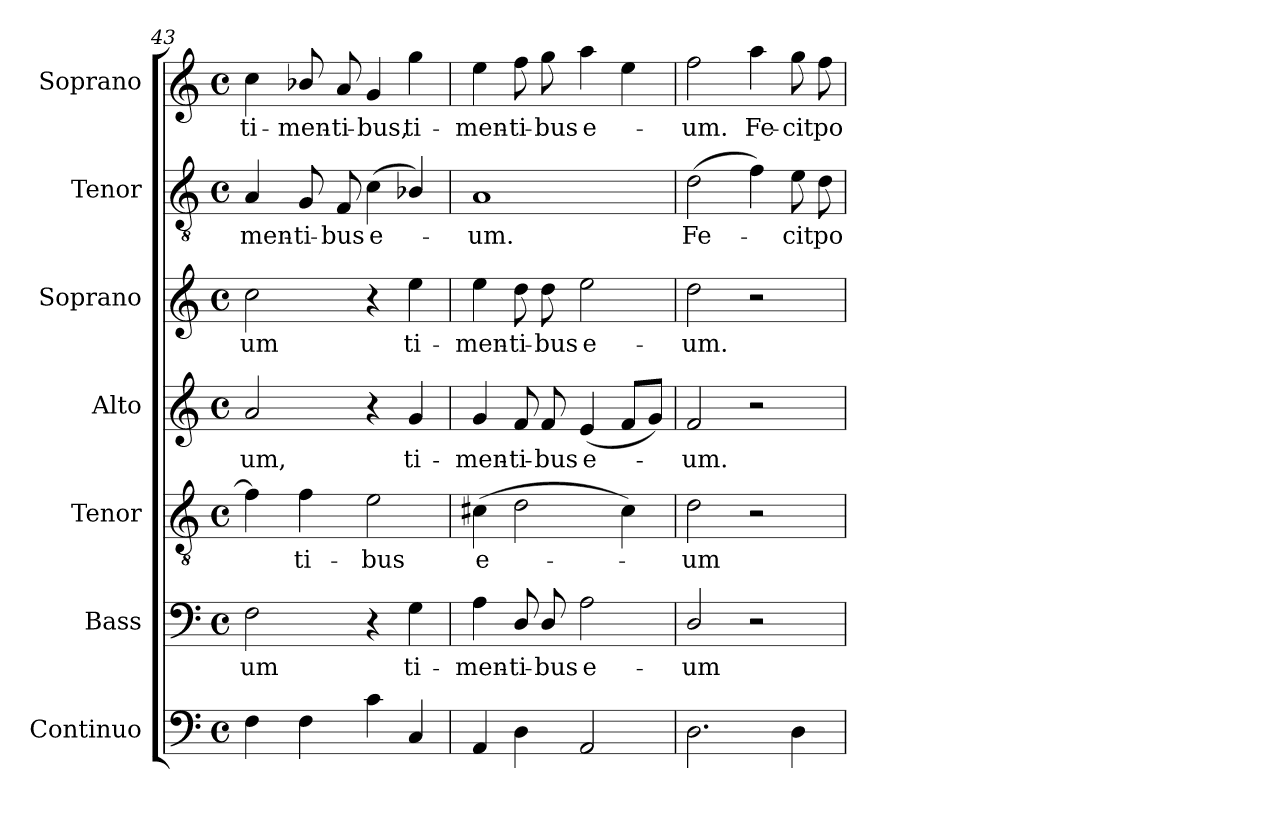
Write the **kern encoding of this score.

**kern	**kern	**text	**kern	**text	**kern	**text	**kern	**text	**kern	**text	**kern	**text
*part7	*part6	*part6	*part5	*part5	*part4	*part4	*part3	*part3	*part2	*part2	*part1	*part1
*staff7	*staff6	*staff6	*staff5	*staff5	*staff4	*staff4	*staff3	*staff3	*staff2	*staff2	*staff1	*staff1
*I"Continuo	*I"Bass	*	*I"Tenor	*	*I"Alto	*	*I"Soprano	*	*I"Tenor	*	*I"Soprano	*
*I'Cont.	*I'B.	*	*I'T.	*	*I'A.	*	*I'S.	*	*I'T.	*	*I'S.	*
*clefF4	*clefF4	*	*clefGv2	*	*clefG2	*	*clefG2	*	*clefGv2	*	*clefG2	*
*	*	*	*ITrd7c12	*	*	*	*	*	*ITrd7c12	*	*	*
*k[]	*k[]	*	*k[]	*	*k[]	*	*k[]	*	*k[]	*	*k[]	*
*C:	*C:	*	*C:	*	*C:	*	*C:	*	*C:	*	*C:	*
*M4/4	*M4/4	*	*M4/4	*	*M4/4	*	*M4/4	*	*M4/4	*	*M4/4	*
*met(c)	*met(c)	*	*met(c)	*	*met(c)	*	*met(c)	*	*met(c)	*	*met(c)	*
=43	=43	=43	=43	=43	=43	=43	=43	=43	=43	=43	=43	=43
!	!	!LO:LY:b:color=#000000	!	!	!	!	!	!	!	!	!	!
!	!	!	!	!	!	!LO:LY:b:color=#000000	!	!	!	!	!	!
!	!	!	!	!	!	!	!	!LO:LY:b:color=#000000	!	!	!	!
!	!	!	!	!	!	!	!	!	!	!LO:LY:b:color=#000000	!	!
!	!	!	!	!	!	!	!	!	!	!	!	!LO:LY:b:color=#000000
4Fi\	2Fi\	-um	4Fi\]	.	2ai/	-um,	2cci\	-um	4AAi/	-men-	4cci\	ti-
!	!	!	!	!LO:LY:b:color=#000000	!	!	!	!	!	!	!	!
!	!	!	!	!	!	!	!	!	!	!LO:LY:b:color=#000000	!	!
!	!	!	!	!	!	!	!	!	!	!	!	!LO:LY:b:color=#000000
4Fi\	.	.	4Fi\	-ti-	.	.	.	.	8GGi/	-ti-	8b-Xi/	-men-
!	!	!	!	!	!	!	!	!	!	!LO:LY:b:color=#000000	!	!
!	!	!	!	!	!	!	!	!	!	!	!	!LO:LY:b:color=#000000
.	.	.	.	.	.	.	.	.	8FFi/	-bus	8ai/	-ti-
!	!	!	!	!LO:LY:b:color=#000000	!	!	!	!	!	!	!	!
!	!	!	!	!	!	!	!	!	!	!LO:LY:b:color=#000000	!	!
!	!	!	!	!	!	!	!	!	!	!	!	!LO:LY:b:color=#000000
4ci\	4r	.	2Ei\	-bus	4r	.	4r	.	(4Ci\	e-	4gi/	-bus,
!	!	!LO:LY:b:color=#000000	!	!	!	!	!	!	!	!	!	!
!	!	!	!	!	!	!LO:LY:b:color=#000000	!	!	!	!	!	!
!	!	!	!	!	!	!	!	!LO:LY:b:color=#000000	!	!	!	!
!	!	!	!	!	!	!	!	!	!	!	!	!LO:LY:b:color=#000000
4Ci/	4Gi\	ti-	.	.	4gi/	ti-	4eei\	ti-	4BB-Xi/)	.	4ggi\	ti-
!!LO:LB:g=z
=44	=44	=44	=44	=44	=44	=44	=44	=44	=44	=44	=44	=44
!	!	!LO:LY:b:color=#000000	!	!	!	!	!	!	!	!	!	!
!	!	!	!	!LO:LY:b:color=#000000	!	!	!	!	!	!	!	!
!	!	!	!	!	!	!LO:LY:b:color=#000000	!	!	!	!	!	!
!	!	!	!	!	!	!	!	!LO:LY:b:color=#000000	!	!	!	!
!	!	!	!	!	!	!	!	!	!	!LO:LY:b:color=#000000	!	!
!	!	!	!	!	!	!	!	!	!	!	!	!LO:LY:b:color=#000000
4AAi/	4Ai\	-men-	(4C#Xi\	e-	4gi/	-men-	4eei\	-men-	1AAi	-um.	4eei\	-men-
!	!	!LO:LY:b:color=#000000	!	!	!	!	!	!	!	!	!	!
!	!	!	!	!	!	!LO:LY:b:color=#000000	!	!	!	!	!	!
!	!	!	!	!	!	!	!	!LO:LY:b:color=#000000	!	!	!	!
!	!	!	!	!	!	!	!	!	!	!	!	!LO:LY:b:color=#000000
4Di\	8Di/	-ti-	2Di\	.	8fi/	-ti-	8ddi\	-ti-	.	.	8ffi\	-ti-
!	!	!LO:LY:b:color=#000000	!	!	!	!	!	!	!	!	!	!
!	!	!	!	!	!	!LO:LY:b:color=#000000	!	!	!	!	!	!
!	!	!	!	!	!	!	!	!LO:LY:b:color=#000000	!	!	!	!
!	!	!	!	!	!	!	!	!	!	!	!	!LO:LY:b:color=#000000
.	8Di/	-bus	.	.	8fi/	-bus	8ddi\	-bus	.	.	8ggi\	-bus
!	!	!LO:LY:b:color=#000000	!	!	!	!	!	!	!	!	!	!
!	!	!	!	!	!	!LO:LY:b:color=#000000	!	!	!	!	!	!
!	!	!	!	!	!	!	!	!LO:LY:b:color=#000000	!	!	!	!
!	!	!	!	!	!	!	!	!	!	!	!	!LO:LY:b:color=#000000
2AAi/	2Ai\	e-	.	.	(4ei/	e-	2eei\	e-	.	.	4aai\	e-
.	.	.	4C#i\)	.	8fi/L	.	.	.	.	.	4eei\	.
.	.	.	.	.	8gi/J)	.	.	.	.	.	.	.
=45	=45	=45	=45	=45	=45	=45	=45	=45	=45	=45	=45	=45
!	!	!LO:LY:b:color=#000000	!	!	!	!	!	!	!	!	!	!
!	!	!	!	!LO:LY:b:color=#000000	!	!	!	!	!	!	!	!
!	!	!	!	!	!	!LO:LY:b:color=#000000	!	!	!	!	!	!
!	!	!	!	!	!	!	!	!LO:LY:b:color=#000000	!	!	!	!
!	!	!	!	!	!	!	!	!	!	!LO:LY:b:color=#000000	!	!
!	!	!	!	!	!	!	!	!	!	!	!	!LO:LY:b:color=#000000
2.Di\	2Di/	-um	2Di\	-um	2fi/	-um.	2ddi\	-um.	(2Di\	Fe-	2ffi\	-um.
!	!	!	!	!	!	!	!	!	!	!	!	!LO:LY:b:color=#000000
.	2r	.	2r	.	2r	.	2r	.	4Fi\)	.	4aai\	Fe-
!	!	!	!	!	!	!	!	!	!	!LO:LY:b:color=#000000	!	!
!	!	!	!	!	!	!	!	!	!	!	!	!LO:LY:b:color=#000000
4Di\	.	.	.	.	.	.	.	.	8Ei\	-cit	8ggi\	-cit
!	!	!	!	!	!	!	!	!	!	!LO:LY:b:color=#000000	!	!
!	!	!	!	!	!	!	!	!	!	!	!	!LO:LY:b:color=#000000
.	.	.	.	.	.	.	.	.	8Di\	po-	8ffi\	po-
=	=	=	=	=	=	=	=	=	=	=	=	=
*-	*-	*-	*-	*-	*-	*-	*-	*-	*-	*-	*-	*-
